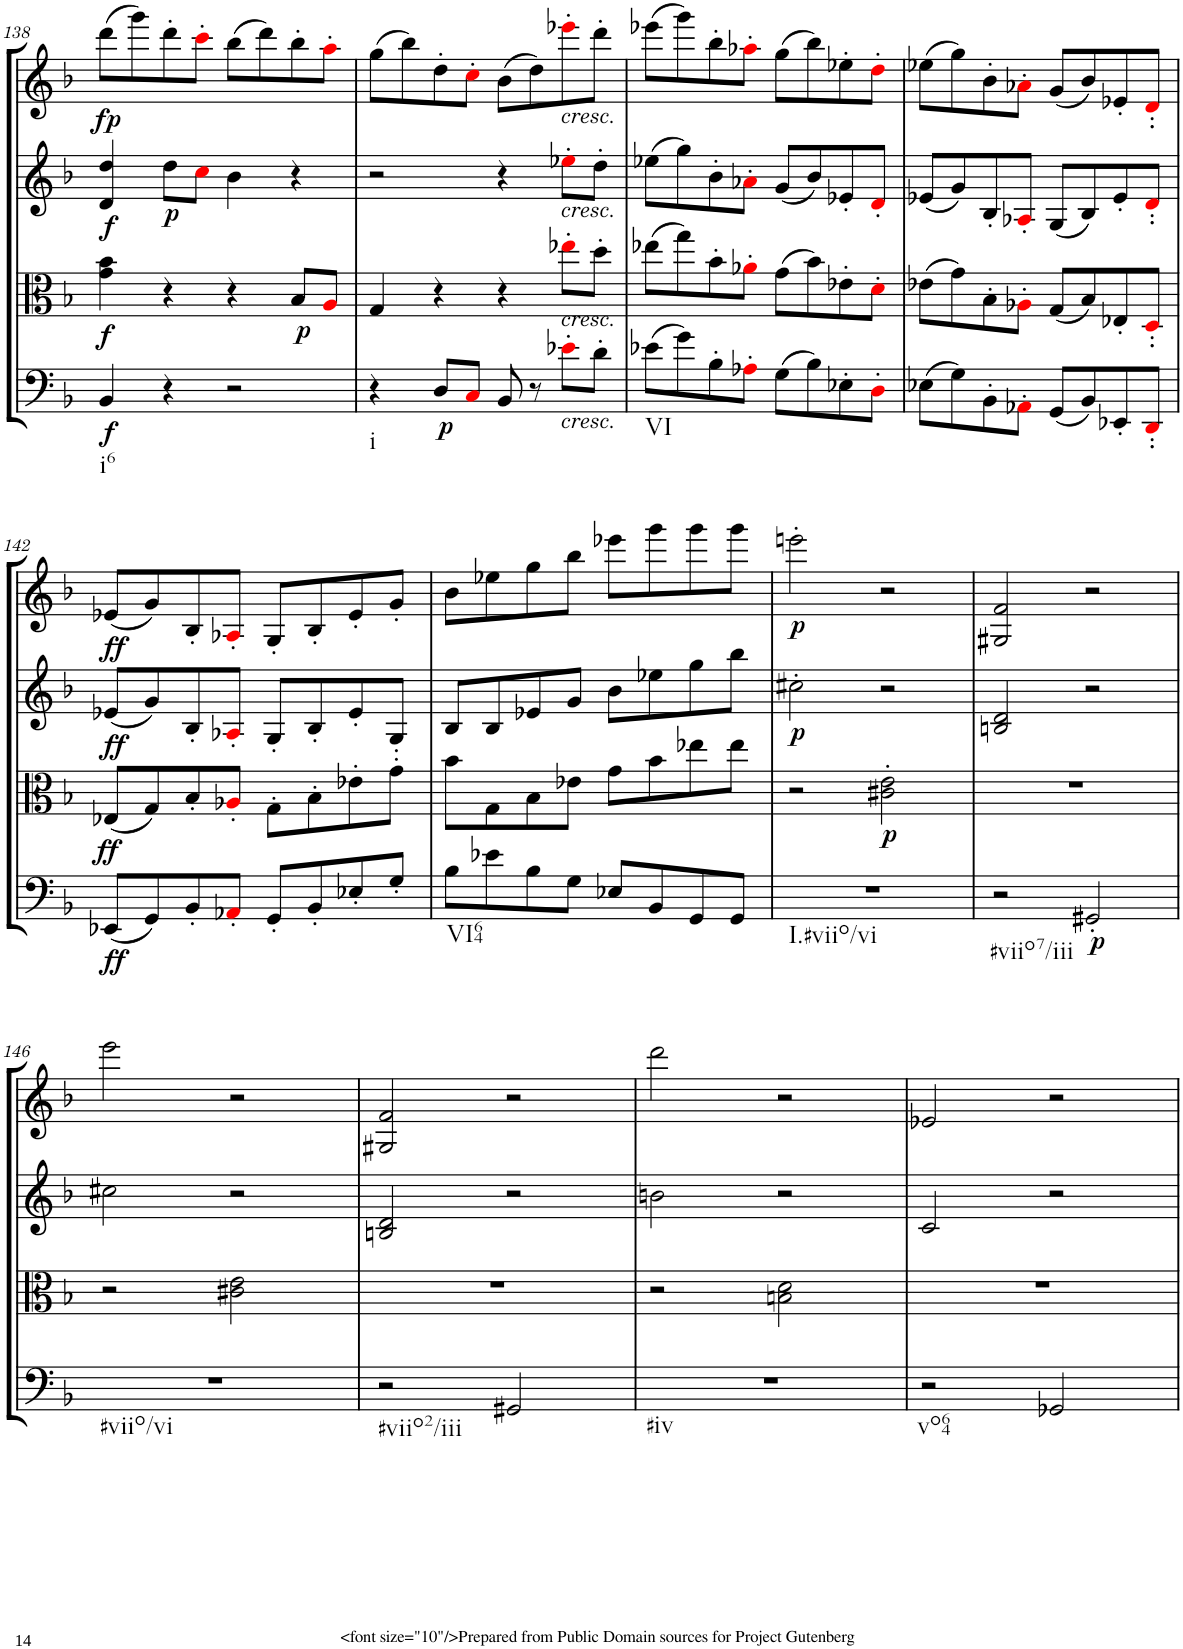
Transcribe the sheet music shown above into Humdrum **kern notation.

**kern	**dynam	**kern	**dynam	**kern	**dynam	**kern	**dynam
*part4	*part4	*part3	*part3	*part2	*part2	*part1	*part1
*staff4	*staff4	*staff3	*staff3	*staff2	*staff2	*staff1	*staff1
*I"Cello	*	*I"Viola	*	*I"2nd Violin	*	*I"1st Violin	*
*	*	*I'Vla	*	*I'Vln	*	*I'Vln	*
!!LO:PB:g=z
*clefF4	*	*clefC3	*	*clefG2	*	*clefG2	*
*k[b-]	*	*k[b-]	*	*k[b-]	*	*k[b-]	*
*M4/4	*	*M4/4	*	*M4/4	*	*M4/4	*
*met(c)	*	*met(c)	*	*met(c)	*	*met(c)	*
=138	=138	=138	=138	=138	=138	=138	=138
!LO:TX:b:t=i6	!	!	!	!	!	!	!
!	!LO:DY:b	!	!LO:DY:b	!	!LO:DY:b	!	!LO:DY:b
4BB-/	f	4g\ 4b-\	f	4d/ 4dd/	f	(8ddd\L	fp
.	.	.	.	.	.	8ggg\)	.
!	!	!	!	!	!LO:DY:b	!	!
4r	.	4r	.	8dd\L	p	8ddd'\	.
.	.	.	.	8cci\J	.	8ccc'i\J	.
2r	.	4r	.	4b-\	.	(8bb-\L	.
.	.	.	.	.	.	8ddd\)	.
!	!	!	!LO:DY:b	!	!	!	!
.	.	8B-/L	p	4r	.	8bb-'\	.
.	.	8Ai/J	.	.	.	8aa'i\J	.
=139	=139	=139	=139	=139	=139	=139	=139
!LO:TX:b:t=i	!	!	!	!	!	!	!
4r	.	4G/	.	2r	.	(8gg\L	.
.	.	.	.	.	.	8bb-\)	.
!	!LO:DY:b	!	!	!	!	!	!
8D/L	p	4r	.	.	.	8dd'\	.
8Ci/J	.	.	.	.	.	8cc'i\J	.
8BB-/	.	4r	.	4r	.	(8b-\L	.
8r	.	.	.	.	.	8dd\)	.
!	!	!	!	!	!	!LO:TX:b:i:t=cresc.	!
!	!	!	!	!LO:TX:b:i:t=cresc.	!	!	!
!	!	!LO:TX:b:i:t=cresc.	!	!	!	!	!
!LO:TX:b:i:t=cresc.	!	!	!	!	!	!	!
8e-X'i\L	.	8ee-X'i\L	.	8ee-X'i\L	.	8eee-X'i\	.
8d'\J	.	8dd'\J	.	8dd'\J	.	8ddd'\J	.
=140	=140	=140	=140	=140	=140	=140	=140
!LO:TX:b:t=VI	!	!	!	!	!	!	!
(8e-X\L	.	(8ee-X\L	.	(8ee-X\L	.	(8eee-X\L	.
8g\)	.	8gg\)	.	8gg\)	.	8ggg\)	.
8B-'\	.	8b-'\	.	8b-'\	.	8bb-'\	.
8A-X'i\J	.	8a-X'i\J	.	8a-X'i\J	.	8aa-X'i\J	.
(8G\L	.	(8g\L	.	(8g/L	.	(8gg\L	.
8B-\)	.	8b-\)	.	8b-/)	.	8bb-\)	.
8E-X'\	.	8e-X'\	.	8e-X'/	.	8ee-X'\	.
8D'i\J	.	8d'i\J	.	8d'i/J	.	8dd'i\J	.
=141	=141	=141	=141	=141	=141	=141	=141
(8E-X\L	.	(8e-X\L	.	(8e-X/L	.	(8ee-X\L	.
8G\)	.	8g\)	.	8g/)	.	8gg\)	.
8BB-'\	.	8B-'\	.	8B-'/	.	8b-'\	.
8AA-X'i\J	.	8A-X'i\J	.	8A-X'i/J	.	8a-X'i\J	.
(8GG/L	.	(8G/L	.	(8G/L	.	(8g/L	.
8BB-/)	.	8B-/)	.	8B-/)	.	8b-/)	.
8EE-X'/	.	8E-X'/	.	8e-'/	.	8e-X'/	.
8DD'''i/J	.	8D'''i/J	.	8d'''i/J	.	8d'''i/J	.
!!LO:LB:g=z
=142	=142	=142	=142	=142	=142	=142	=142
!	!LO:DY:b	!	!LO:DY:b	!	!LO:DY:b	!	!LO:DY:b
(8EE-X/L	ff	(8E-X/L	ff	(8e-X/L	ff	(8e-X/L	ff
8GG/)	.	8G/)	.	8g/)	.	8g/)	.
8BB-'/	.	8B-'/	.	8B-'/	.	8B-'/	.
8AA-X'i/J	.	8A-X'i/J	.	8A-X'i/J	.	8A-X'i/J	.
8GG'/L	.	8G'\L	.	8G'/L	.	8G'/L	.
8BB-'/	.	8B-'\	.	8B-'/	.	8B-'/	.
8E-X'/	.	8e-X'\	.	8e-'/	.	8e-'/	.
8G'/J	.	8g'\J	.	8G'/J	.	8g'/J	.
=143	=143	=143	=143	=143	=143	=143	=143
!LO:TX:b:t=VI64	!	!	!	!	!	!	!
8B-\L	.	8b-\L	.	8B-/L	.	8b-\L	.
8e-X\	.	8G\	.	8B-/	.	8ee-X\	.
8B-\	.	8B-\	.	8e-X/	.	8gg\	.
8G\J	.	8e-X\J	.	8g/J	.	8bb-\J	.
8E-X/L	.	8g\L	.	8b-\L	.	8eee-X\L	.
8BB-/	.	8b-\	.	8ee-X\	.	8ggg\	.
8GG/	.	8ee-X\	.	8gg\	.	8ggg\	.
8GG/J	.	8ee-\J	.	8bb-\J	.	8ggg\J	.
=144	=144	=144	=144	=144	=144	=144	=144
!LO:TX:b:t=I.#viio/vi	!	!	!	!	!	!	!
!	!	!	!	!	!LO:DY:b	!	!LO:DY:b
1r	.	2r	.	2cc#X'\	p	2eeen'\	p
!	!	!	!LO:DY:b	!	!	!	!
.	.	2c#X\' 2e\'	p	2r	.	2r	.
=145	=145	=145	=145	=145	=145	=145	=145
!LO:TX:b:t=#viio7/iii	!	!	!	!	!	!	!
2r	.	1r	.	2Bn/ 2d/	.	2G#X/ 2f/	.
!	!LO:DY:b	!	!	!	!	!	!
2GG#X'/	p	.	.	2r	.	2r	.
!!LO:LB:g=z
=146	=146	=146	=146	=146	=146	=146	=146
!LO:TX:b:t=#viio/vi	!	!	!	!	!	!	!
1r	.	2r	.	2cc#X\	.	2eee\	.
.	.	2c#X\ 2e\	.	2r	.	2r	.
=147	=147	=147	=147	=147	=147	=147	=147
!LO:TX:b:t=#viio2/iii	!	!	!	!	!	!	!
2r	.	1r	.	2Bn/ 2d/	.	2G#X/ 2f/	.
2GG#X/	.	.	.	2r	.	2r	.
=148	=148	=148	=148	=148	=148	=148	=148
!LO:TX:b:t=#iv	!	!	!	!	!	!	!
1r	.	2r	.	2bn\	.	2ddd\	.
.	.	2Bn\ 2d\	.	2r	.	2r	.
=149	=149	=149	=149	=149	=149	=149	=149
!LO:TX:b:t=vo64	!	!	!	!	!	!	!
2r	.	1r	.	2c/	.	2e-X/	.
2GG-X/	.	.	.	2r	.	2r	.
=	=	=	=	=	=	=	=
*-	*-	*-	*-	*-	*-	*-	*-
